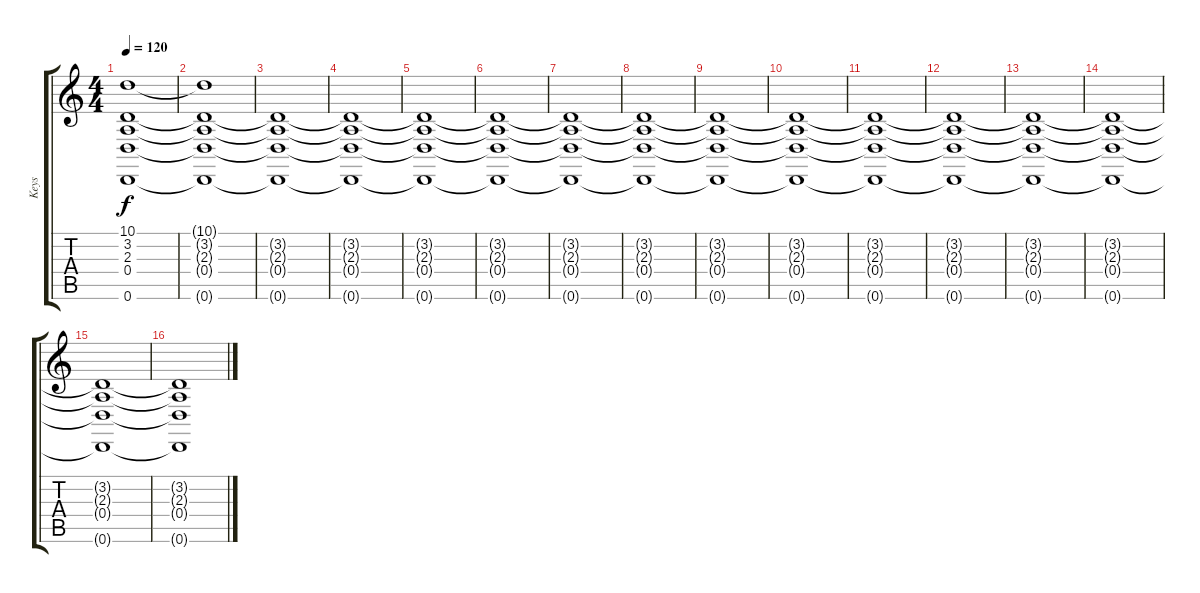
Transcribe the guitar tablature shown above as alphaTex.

\track ("Keys" "Keys") {instrument synthstrings2}
\staff {score tabs}
\tuning (E4 B3 G3 D3 A2 D2) {hide}
\ts (4 4)
\tempo 120
\clef g2
\ks c
(10.1 3.2 2.3 0.4 0.6).1{dy f volume 8 instrument choiraahs} |
(10.1{t} 3.2{t} 2.3{t} 0.4{t} 0.6{t}).1 |
(3.2{t} 2.3{t} 0.4{t} 0.6{t}).1 |
(3.2{t} 2.3{t} 0.4{t} 0.6{t}).1 |
(3.2{t} 2.3{t} 0.4{t} 0.6{t}).1 |
(3.2{t} 2.3{t} 0.4{t} 0.6{t}).1 |
(3.2{t} 2.3{t} 0.4{t} 0.6{t}).1 |
(3.2{t} 2.3{t} 0.4{t} 0.6{t}).1 |
(3.2{t} 2.3{t} 0.4{t} 0.6{t}).1 |
(3.2{t} 2.3{t} 0.4{t} 0.6{t}).1 |
(3.2{t} 2.3{t} 0.4{t} 0.6{t}).1 |
(3.2{t} 2.3{t} 0.4{t} 0.6{t}).1 |
(3.2{t} 2.3{t} 0.4{t} 0.6{t}).1 |
(3.2{t} 2.3{t} 0.4{t} 0.6{t}).1 |
(3.2{t} 2.3{t} 0.4{t} 0.6{t}).1 |
(3.2{t} 2.3{t} 0.4{t} 0.6{t}).1
